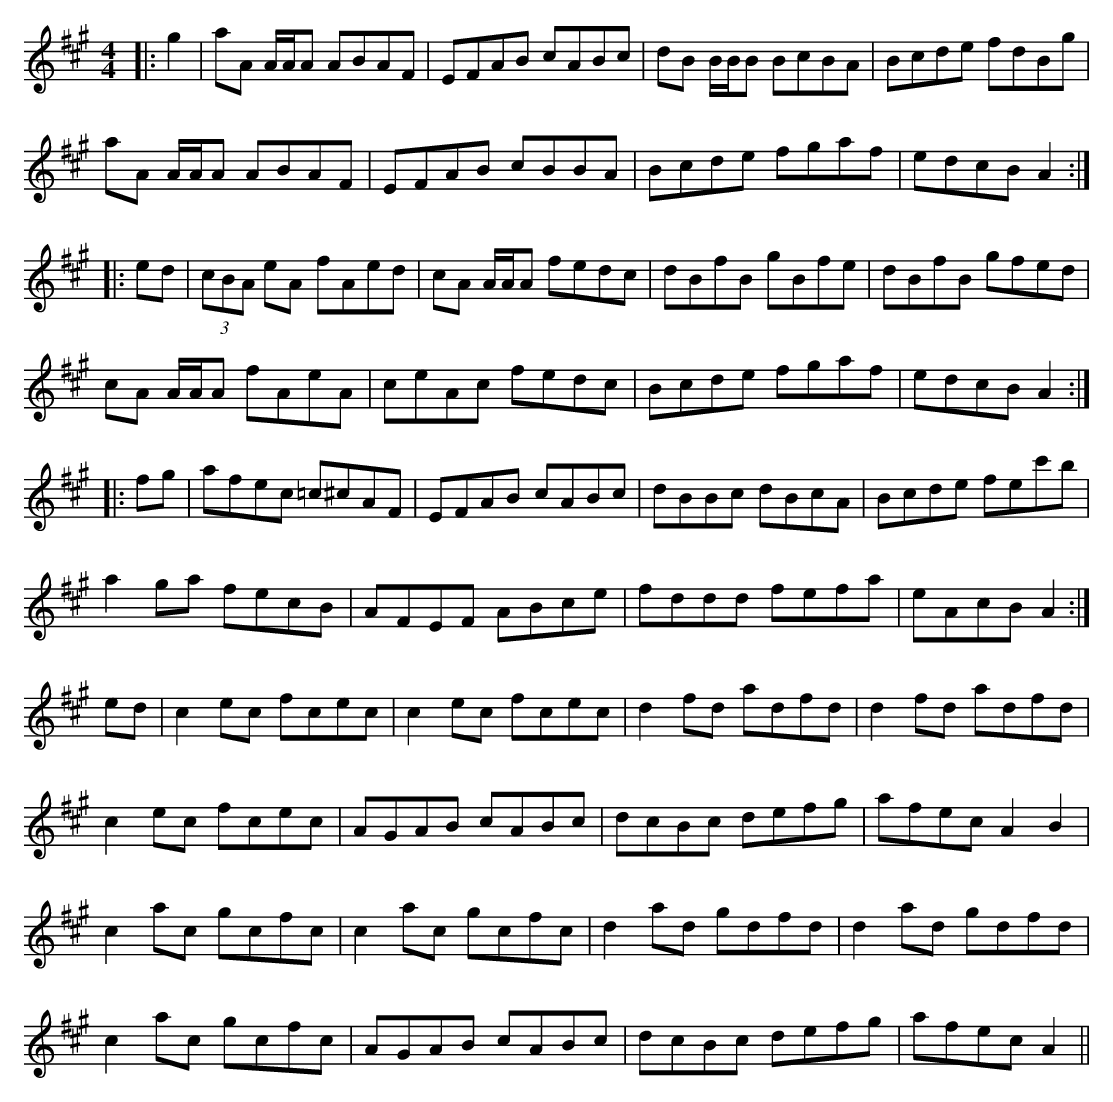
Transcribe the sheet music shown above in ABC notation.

X:1
M:4/4
K:A
|:g2|aA A/A/A ABAF|EFAB cABc|dB B/B/B BcBA|Bcde fdBg|
aA A/A/A ABAF|EFAB cBBA|Bcde fgaf|edcB A2:|
|:ed|(3cBA eA fAed|cA A/A/A fedc|dBfB gBfe|dBfB gfed|
cA A/A/A fAeA|ceAc fedc|Bcde fgaf|edcB A2:|
|:fg|afec =c^cAF|EFAB cABc|dBBc dBcA|Bcde fec'b|
a2 ga fecB|AFEF ABce|fddd fefa|eAcB A2:|
ed|c2 ec fcec|c2 ec fcec|d2 fd adfd|d2 fd adfd|
c2 ec fcec|AGAB cABc|dcBc defg|afec A2 B2|
c2 ac gcfc|c2 ac gcfc|d2 ad gdfd|d2 ad gdfd|
c2 ac gcfc|AGAB cABc|dcBc defg|afec A2||
